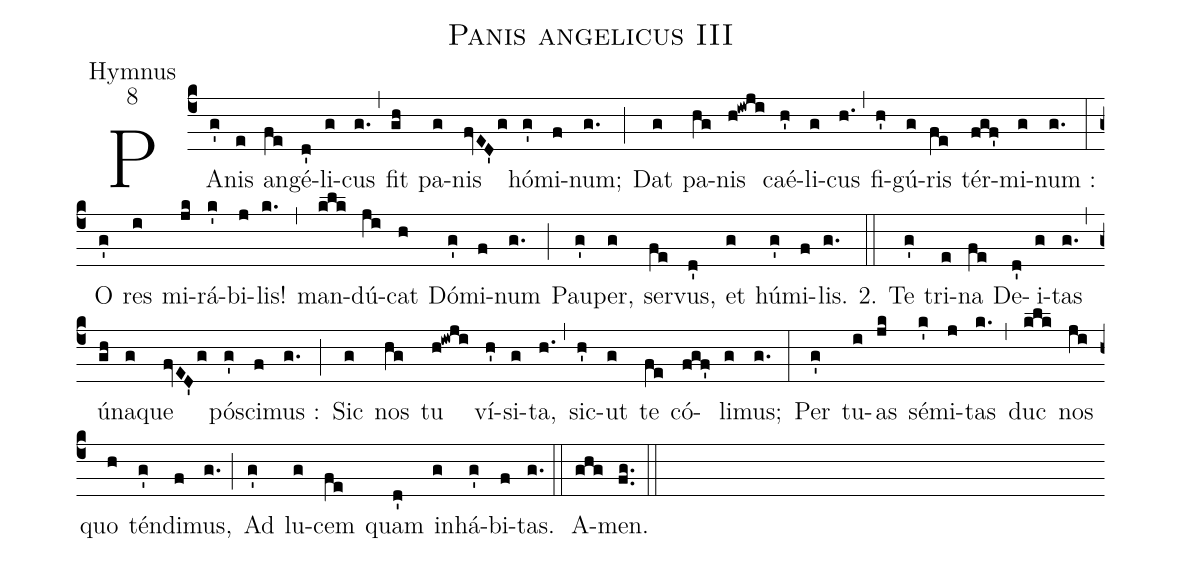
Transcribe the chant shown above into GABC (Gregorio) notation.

name:Panis angelicus III;
office-part:Hymnus;
mode:8;
%%
(c4) PA(g')nis(e) an(fe)gé(d')li(g)cus(g.) (,) fit(gh) pa(g)nis(fvED'g) hó(g')mi(f)num;(g.) (;)
Dat(g) pa(hg)nis(h!iwji) caé(h')li(g)cus(h.) (,) fi(h')gú(g)ris(fe) tér(fgf')mi(g)num :(g.) (:)
O(g') res(i) mi(jk)rá(k')bi(j)lis!(k.) (,) man(klk)dú(ji)cat(h) Dó(g')mi(f)num(g.) (;)
Pau(g')per,(g) ser(fe)vus,(d') et(g) hú(g')mi(f)lis.(g.) (::)
2. Te(g') tri(e)na(fe) De(d')i(g)tas(g.) (,) ú(gh)na(g)que(fvED'g) pó(g')sci(f)mus :(g.) (;)
Sic(g) nos(hg) tu(h!iwji) ví(h')si(g)ta,(h.) (,) sic(h')ut(g) te(fe) có(fgf')li(g)mus;(g.) (:)
Per(g') tu(i)as(jk) sé(k')mi(j)tas(k.) (,) duc(klk) nos(ji) quo(h) tén(g')di(f)mus,(g.) (;)
Ad(g') lu(g)cem(fe) quam(d') in(g)há(g')bi(f)tas.(g.) (::)
A(ghg)men.(fg..) (::)
